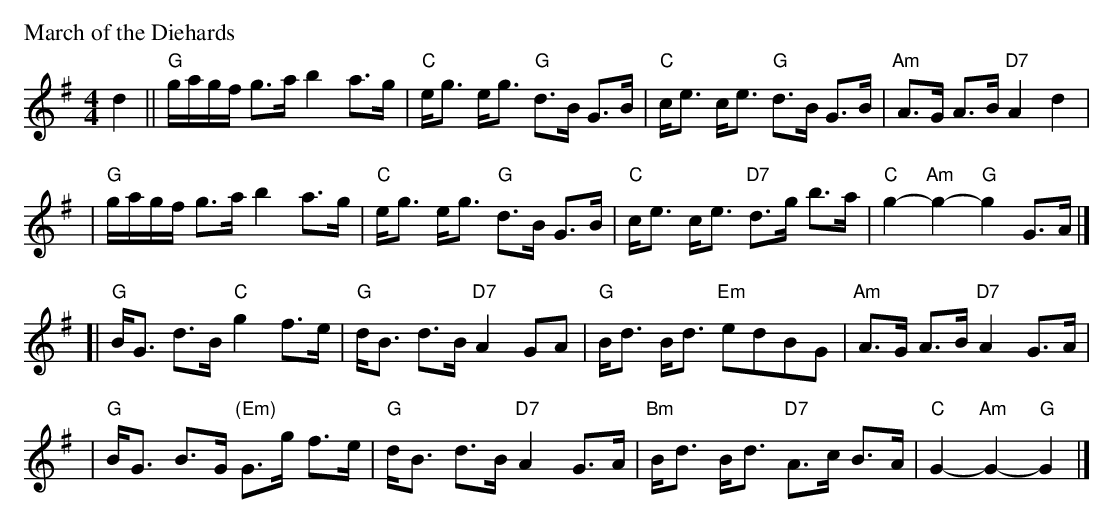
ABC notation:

X:1
P: March of the Diehards
M: 4/4
L: 1/8
K: G
d2 \
|| "G"g/a/g/f/ g>a b2 a>g | "C"e<g e<g "G"d>B G>B \
| "C"c<e c<e "G"d>B G>B | "Am"A>G A>B "D7"A2 d2 |
| "G"g/a/g/f/ g>a b2 a>g | "C"e<g e<g "G"d>B G>B \
| "C"c<e c<e "D7"d>g b>a | "C"g2- "Am"g2- "G"g2 G>A |]
[| "G"B<G d>B "C"g2 f>e | "G"d<B d>B "D7"A2 GA \
| "G"B<d B<d "Em"edBG | "Am"A>G A>B "D7"A2 G>A |
| "G"B<G B>G "(Em)"G>g f>e | "G"d<B d>B "D7"A2 G>A \
| "Bm"B<d B<d "D7"A>c B>A | "C"G2- "Am"G2- "G"G2 |]
